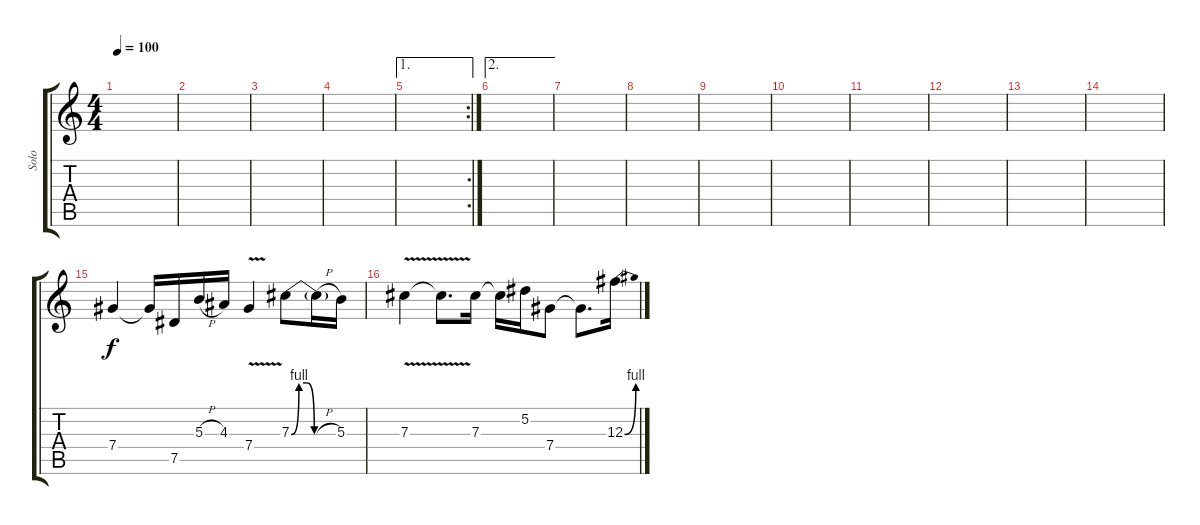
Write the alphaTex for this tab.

\track ("Solo" "Solo") {instrument distortionguitar}
\staff {score tabs}
\tuning (Eb4 Bb3 Gb3 Db3 Ab2 Eb2) {hide}
\ts (4 4)
\tempo 100
\clef g2
\ks c
|
|
|
|
\ae 1
\rc 2
|
\ae 2
|
|
|
|
|
|
|
|
|
7.4.4 7.4{t}.16 7.5.16 5.3{h}.16 4.3.16 7.4{v}.4 7.3{be (custom 0 0 10 4 20 4 30 0 60 0)}.8 7.3{h t}.16 5.3.16 |
7.3{v}.4 7.3{t}.8{d} 7.3.16 7.3{t}.16 5.2.16 7.4.8 7.4{t}.8{d} 12.3{be (bend 0 0 60 4)}.16
